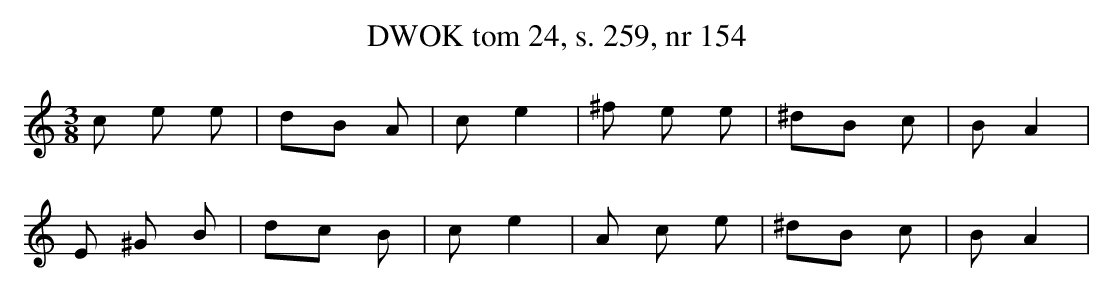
X:1
T: DWOK tom 24, s. 259, nr 154
L: 1/16
M: 3/8
K: C
c2 e2 e2 | d2B2 A2 | c2 e4 | ^f2 e2 e2 | ^d2B2 c2 | B2 A4 |
E2 ^G2 B2 | d2c2 B2 | c2 e4 | A2 c2 e2 | ^d2B2 c2 | B2 A4 |
